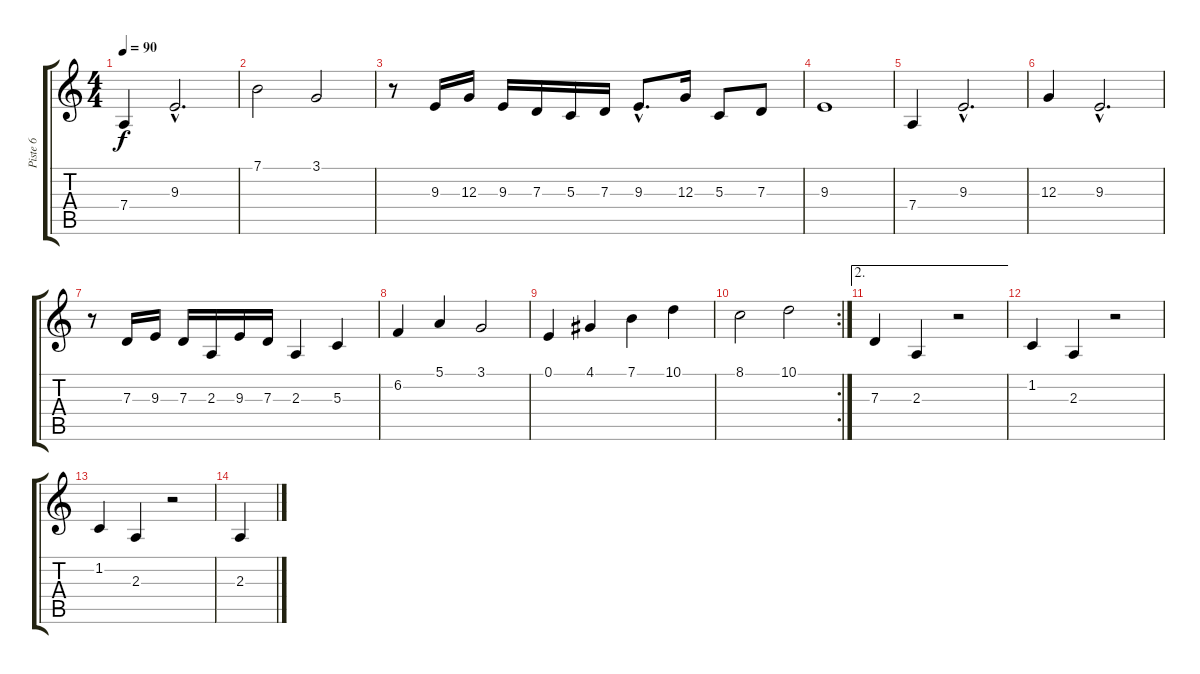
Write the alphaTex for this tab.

\track ("Piste 6" "Piste 6") {instrument viola}
\staff {score tabs}
\tuning (E4 B3 G3 D3 A2 E2) {hide}
\ts (4 4)
\tempo 90
\clef g2
\ks c
7.4.4{dy f} 9.3{hac}.2{d} |
7.1.2 3.1.2 |
r.8 9.3.16 12.3.16 9.3.16 7.3.16 5.3.16 7.3.16 9.3{hac}.8{d} 12.3.16 5.3.8 7.3.8 |
9.3.1 |
7.4.4 9.3{hac}.2{d} |
12.3.4 9.3{hac}.2{d} |
r.8 7.3.16 9.3.16 7.3.16 2.3.16 9.3.16 7.3.16 2.3.4 5.3.4 |
6.2.4 5.1.4 3.1.2 |
0.1.4 4.1.4 7.1.4 10.1.4 |
\rc 2
8.1.2{balance 16} 10.1.2 |
\ae 2
7.3.4{balance 16} 2.3.4 r.2 |
1.2.4 2.3.4 r.2 |
1.2.4 2.3.4 r.2 |
2.3.4
